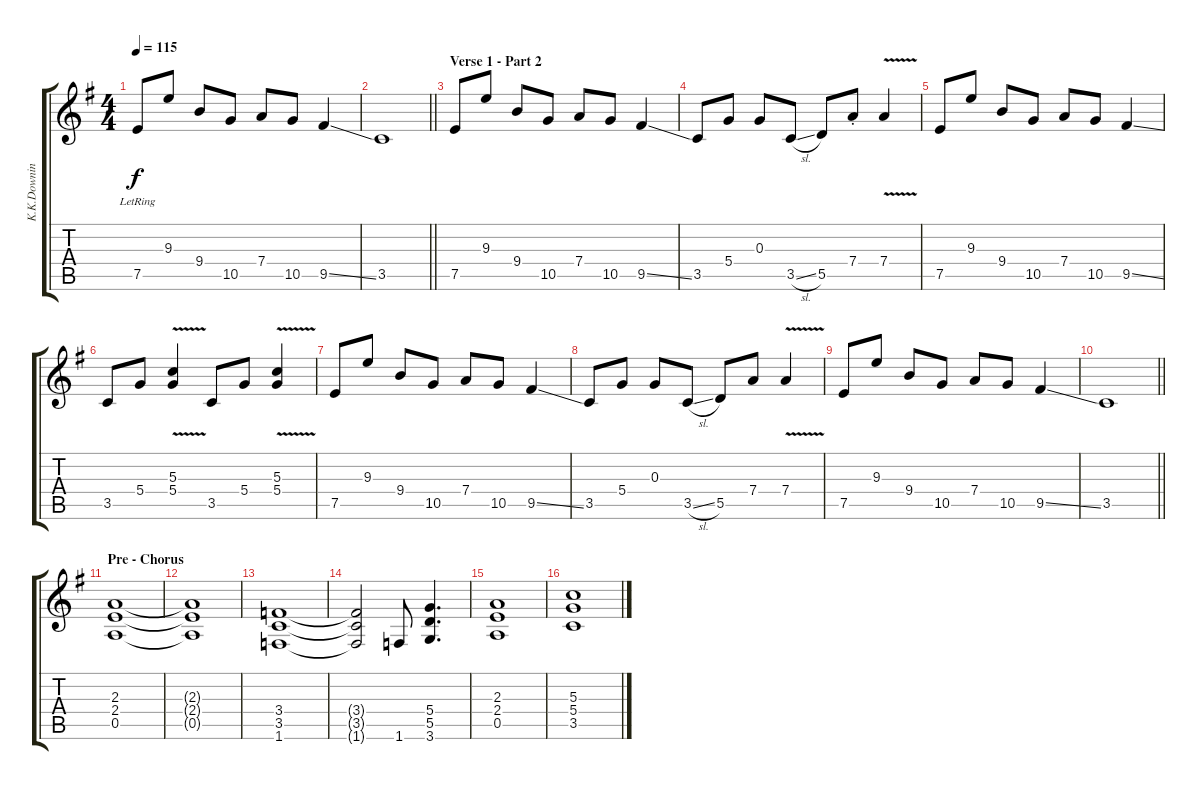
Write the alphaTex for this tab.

\track ("K.K.Downing ?" "K.K.Downin") {instrument electricguitarclean}
\staff {score tabs}
\tuning (E4 B3 G3 D3 A2 E2) {hide}
\ts (4 4)
\tempo 115
\clef g2
\ks eminor
7.5{lr}.8{dy f} 9.3.8 9.4.8 10.5.8 7.4.8 10.5.8 9.5{ss}.4 |
\barLineRight lightlight
3.5.1 |
\section ("" "Verse 1 - Part 2")
7.5.8{instrument distortionguitar} 9.3.8 9.4.8 10.5.8 7.4.8 10.5.8 9.5{ss}.4 |
3.5.8 5.4.8 0.3.8 3.5{sl}.8 5.5.8 7.4{st}.8 7.4{v}.4 |
7.5.8 9.3.8 9.4.8 10.5.8 7.4.8 10.5.8 9.5{ss}.4 |
3.5.8 5.4.8 (5.3{v} 5.4).4 3.5.8 5.4.8 (5.3{v} 5.4).4 |
7.5.8 9.3.8 9.4.8 10.5.8 7.4.8 10.5.8 9.5{ss}.4 |
3.5.8 5.4.8 0.3.8 3.5{sl}.8 5.5.8 7.4.8 7.4{v}.4 |
7.5.8 9.3.8 9.4.8 10.5.8 7.4.8 10.5.8 9.5{ss}.4 |
\barLineRight lightlight
3.5.1 |
\section ("" "Pre - Chorus")
(2.3 2.4 0.5).1 |
(2.3{t} 2.4{t} 0.5{t}).1 |
(3.4 3.5 1.6).1 |
(3.4{t} 3.5{t} 1.6{t}).2 1.6.8 (5.4 5.5 3.6).4{d} |
(2.3 2.4 0.5).1 |
(5.3 5.4 3.5).1
